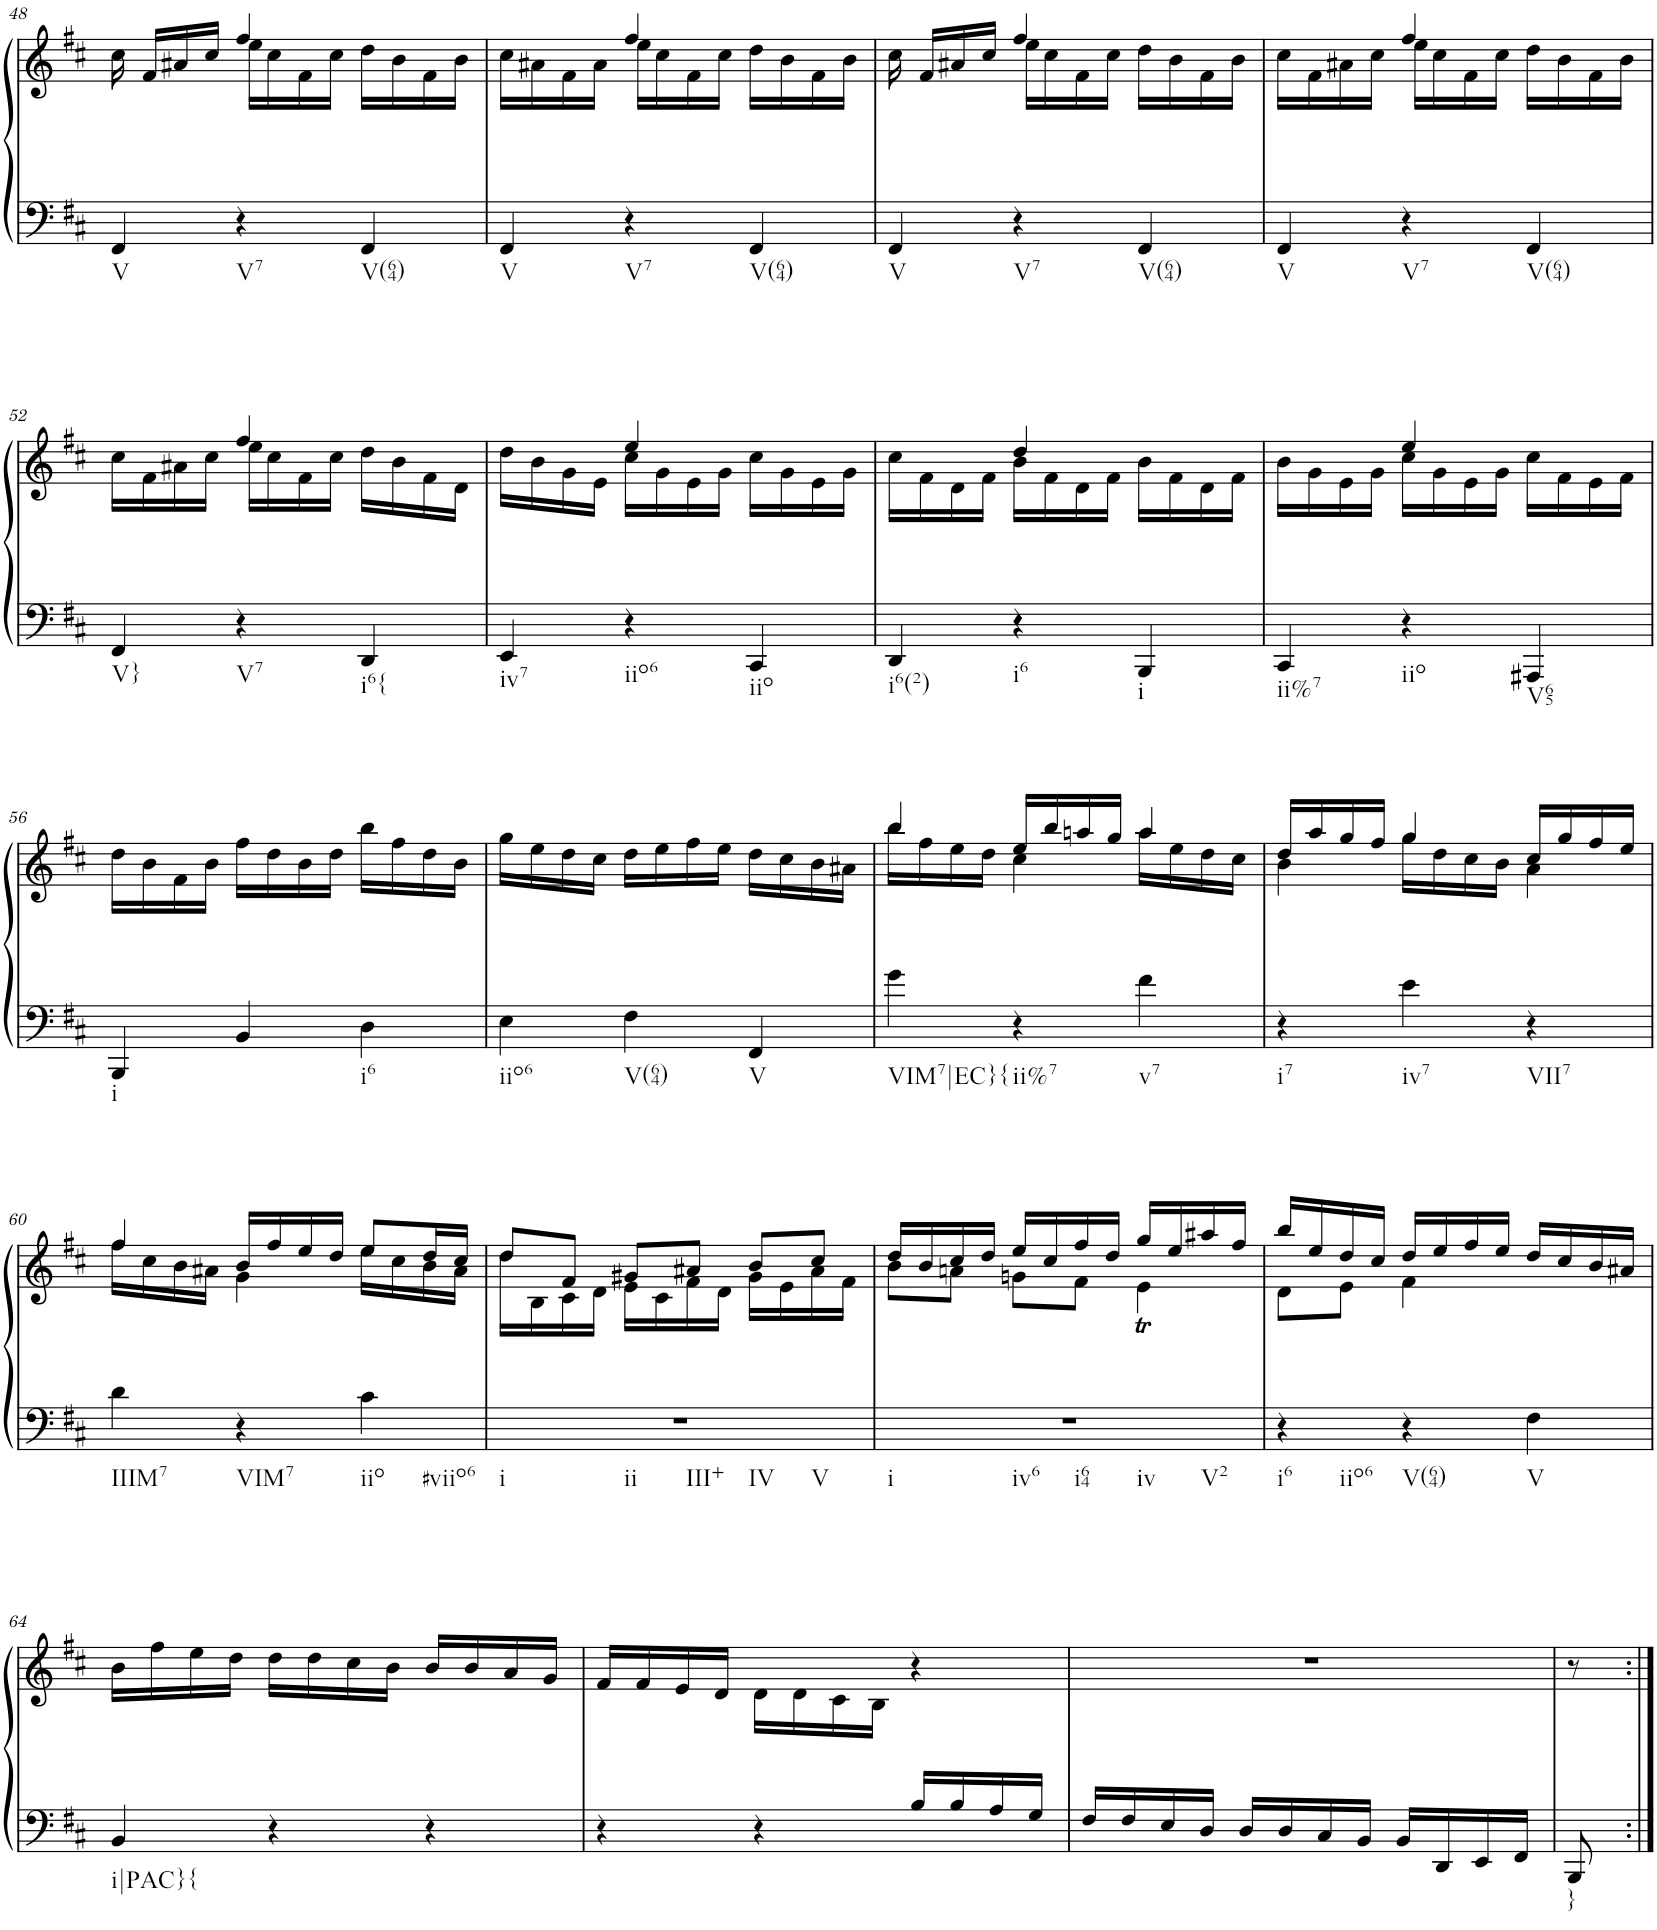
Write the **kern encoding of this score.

**kern	**kern
*part1	*part1
*staff2	*staff1
*I"Piano	*
*I'Pno.	*
!!LO:PB:g=z
*clefF4	*clefG2
*k[f#c#]	*k[f#c#]
*M3/4	*M3/4
=48	=48
*	*^
!LO:TX:b:t=V	!	!
4FF#/	16cc#\	4ryy
.	16f#/LL	.
.	16a#X/	.
.	16cc#/JJ	.
!LO:TX:b:t=V7	!	!
4r	4ff#/	16ee\LL
.	.	16cc#\
.	.	16f#\
.	.	16cc#\JJ
!LO:TX:b:t=V(64)	!	!
4FF#/	16dd\LL	4ryy
.	16b\	.
.	16f#\	.
.	16b\JJ	.
=49	=49	=49
!LO:TX:b:t=V	!	!
4FF#/	16cc#\LL	4ryy
.	16a#X\	.
.	16f#\	.
.	16a#\JJ	.
!LO:TX:b:t=V7	!	!
4r	4ff#/	16ee\LL
.	.	16cc#\
.	.	16f#\
.	.	16cc#\JJ
!LO:TX:b:t=V(64)	!	!
4FF#/	16dd\LL	4ryy
.	16b\	.
.	16f#\	.
.	16b\JJ	.
=50	=50	=50
!LO:TX:b:t=V	!	!
4FF#/	16cc#\	4ryy
.	16f#/LL	.
.	16a#X/	.
.	16cc#/JJ	.
!LO:TX:b:t=V7	!	!
4r	4ff#/	16ee\LL
.	.	16cc#\
.	.	16f#\
.	.	16cc#\JJ
!LO:TX:b:t=V(64)	!	!
4FF#/	16dd\LL	4ryy
.	16b\	.
.	16f#\	.
.	16b\JJ	.
=51	=51	=51
!LO:TX:b:t=V	!	!
4FF#/	16cc#\LL	4ryy
.	16f#\	.
.	16a#X\	.
.	16cc#\JJ	.
!LO:TX:b:t=V7	!	!
4r	4ff#/	16ee\LL
.	.	16cc#\
.	.	16f#\
.	.	16cc#\JJ
!LO:TX:b:t=V(64)	!	!
4FF#/	16dd\LL	4ryy
.	16b\	.
.	16f#\	.
.	16b\JJ	.
!!LO:LB:g=z	!!
=52	=52	=52
!LO:TX:b:t=V}	!	!
4FF#/	16cc#\LL	4ryy
.	16f#\	.
.	16a#X\	.
.	16cc#\JJ	.
!LO:TX:b:t=V7	!	!
4r	4ff#/	16ee\LL
.	.	16cc#\
.	.	16f#\
.	.	16cc#\JJ
!LO:TX:b:t=i6{	!	!
4DD/	16dd\LL	4ryy
.	16b\	.
.	16f#\	.
.	16d\JJ	.
=53	=53	=53
!LO:TX:b:t=iv7	!	!
4EE/	16dd\LL	4ryy
.	16b\	.
.	16g\	.
.	16e\JJ	.
!LO:TX:b:t=iio6	!	!
4r	4ee/	16cc#\LL
.	.	16g\
.	.	16e\
.	.	16g\JJ
!LO:TX:b:t=iio	!	!
4CC#/	16cc#\LL	4ryy
.	16g\	.
.	16e\	.
.	16g\JJ	.
=54	=54	=54
!LO:TX:b:t=i6(2)	!	!
4DD/	16cc#\LL	4ryy
.	16f#\	.
.	16d\	.
.	16f#\JJ	.
!LO:TX:b:t=i6	!	!
4r	4dd/	16b\LL
.	.	16f#\
.	.	16d\
.	.	16f#\JJ
!LO:TX:b:t=i	!	!
4BBB/	16b\LL	4ryy
.	16f#\	.
.	16d\	.
.	16f#\JJ	.
=55	=55	=55
!LO:TX:b:t=ii%7	!	!
4CC#/	16b\LL	4ryy
.	16g\	.
.	16e\	.
.	16g\JJ	.
!LO:TX:b:t=iio	!	!
4r	4ee/	16cc#\LL
.	.	16g\
.	.	16e\
.	.	16g\JJ
!LO:TX:b:t=V65	!	!
4AAA#X/	16cc#\LL	4ryy
.	16f#\	.
.	16e\	.
.	16f#\JJ	.
*	*v	*v
!!LO:LB:g=z
=56	=56
!LO:TX:b:t=i	!
4BBB/	16dd\LL
.	16b\
.	16f#\
.	16b\JJ
4BB/	16ff#\LL
.	16dd\
.	16b\
.	16dd\JJ
!LO:TX:b:t=i6	!
4D\	16bb\LL
.	16ff#\
.	16dd\
.	16b\JJ
=57	=57
!LO:TX:b:t=iio6	!
4E\	16gg\LL
.	16ee\
.	16dd\
.	16cc#\JJ
!LO:TX:b:t=V(64)	!
4F#\	16dd\LL
.	16ee\
.	16ff#\
.	16ee\JJ
!LO:TX:b:t=V	!
4FF#/	16dd\LL
.	16cc#\
.	16b\
.	16a#X\JJ
=58	=58
*	*^
!LO:TX:b:t=VIM7|EC}{	!	!
4g\	4bb/	16bb\LL
.	.	16ff#\
.	.	16ee\
.	.	16dd\JJ
!LO:TX:b:t=ii%7	!	!
4r	16ee/LL	4cc#\
.	16bb/	.
.	16aan/	.
.	16gg/JJ	.
!LO:TX:b:t=v7	!	!
4f#\	4aa/	16aa\LL
.	.	16ee\
.	.	16dd\
.	.	16cc#\JJ
=59	=59	=59
!LO:TX:b:t=i7	!	!
4r	16dd/LL	4b\
.	16aa/	.
.	16gg/	.
.	16ff#/JJ	.
!LO:TX:b:t=iv7	!	!
4e\	4gg/	16gg\LL
.	.	16dd\
.	.	16cc#\
.	.	16b\JJ
!LO:TX:b:t=VII7	!	!
4r	16cc#/LL	4a\
.	16gg/	.
.	16ff#/	.
.	16ee/JJ	.
!!LO:LB:g=z	!!
=60	=60	=60
!LO:TX:b:t=IIIM7	!	!
4d\	4ff#/	16ff#\LL
.	.	16cc#\
.	.	16b\
.	.	16a#X\JJ
!LO:TX:b:t=VIM7	!	!
4r	16b/LL	4g\
.	16ff#/	.
.	16ee/	.
.	16dd/JJ	.
!LO:TX:b:t=iio	!	!
!LO:TX:b:t=#viio6	!	!
4c#\	8ee/L	16ee\LL
.	.	16cc#\
.	16dd/L	16b\
.	16cc#/JJ	16a#\JJ
=61	=61	=61
!LO:TX:b:t=i	!	!
!LO:TX:b:t=ii	!	!
!LO:TX:b:t=III+	!	!
!LO:TX:b:t=IV	!	!
!LO:TX:b:t=V	!	!
2.r	8dd/L	16dd\LL
.	.	16B\
.	8f#/J	16c#\
.	.	16d\JJ
.	8g#X/L	16e\LL
.	.	16c#\
.	8a#X/J	16f#\
.	.	16d\JJ
.	8b/L	16g#\LL
.	.	16e\
.	8cc#/J	16a#\
.	.	16f#\JJ
=62	=62	=62
!LO:TX:b:t=i	!	!
!LO:TX:b:t=iv6	!	!
!LO:TX:b:t=i64	!	!
!LO:TX:b:t=iv	!	!
!LO:TX:b:t=V2	!	!
2.r	16dd/LL	8b\L
.	16b/	.
.	16cc#/	8an\J
.	16dd/JJ	.
.	16ee/LL	8gn\L
.	16cc#/	.
.	16ff#/	8f#\J
.	16dd/JJ	.
.	16gg/LL	4eT\
.	16ee/	.
.	16aa#X/	.
.	16ff#/JJ	.
=63	=63	=63
!LO:TX:b:t=i6	!	!
!LO:TX:b:t=iio6	!	!
4r	16bb/LL	8d\L
.	16ee/	.
.	16dd/	8e\J
.	16cc#/JJ	.
!LO:TX:b:t=V(64)	!	!
4r	16dd/LL	4f#\
.	16ee/	.
.	16ff#/	.
.	16ee/JJ	.
!LO:TX:b:t=V	!	!
4F#\	16dd/LL	4ryy
.	16cc#/	.
.	16b/	.
.	16a#X/JJ	.
*	*v	*v
!!LO:LB:g=z
=64	=64
!LO:TX:b:t=i|PAC}{	!
4BB/	16b\LL
.	16ff#\
.	16ee\
.	16dd\JJ
4r	16dd\LL
.	16dd\
.	16cc#\
.	16b\JJ
4r	16b/LL
.	16b/
.	16a/
.	16g/JJ
=65	=65
4r	16f#/LL
.	16f#/
.	16e/
.	16d/JJ
4r	16d\LL
.	16d\
.	16c#\
.	16B\JJ
16B/LL	4r
16B/	.
16A/	.
16G/JJ	.
=66	=66
16F#/LL	2.r
16F#/	.
16E/	.
16D/JJ	.
16D/LL	.
16D/	.
16C#/	.
16BB/JJ	.
16BB/LL	.
16DD/	.
16EE/	.
16FF#/JJ	.
=67	=67
!LO:TX:b:t=}	!
8BBB/	8r
=:|!	=:|!
*-	*-
